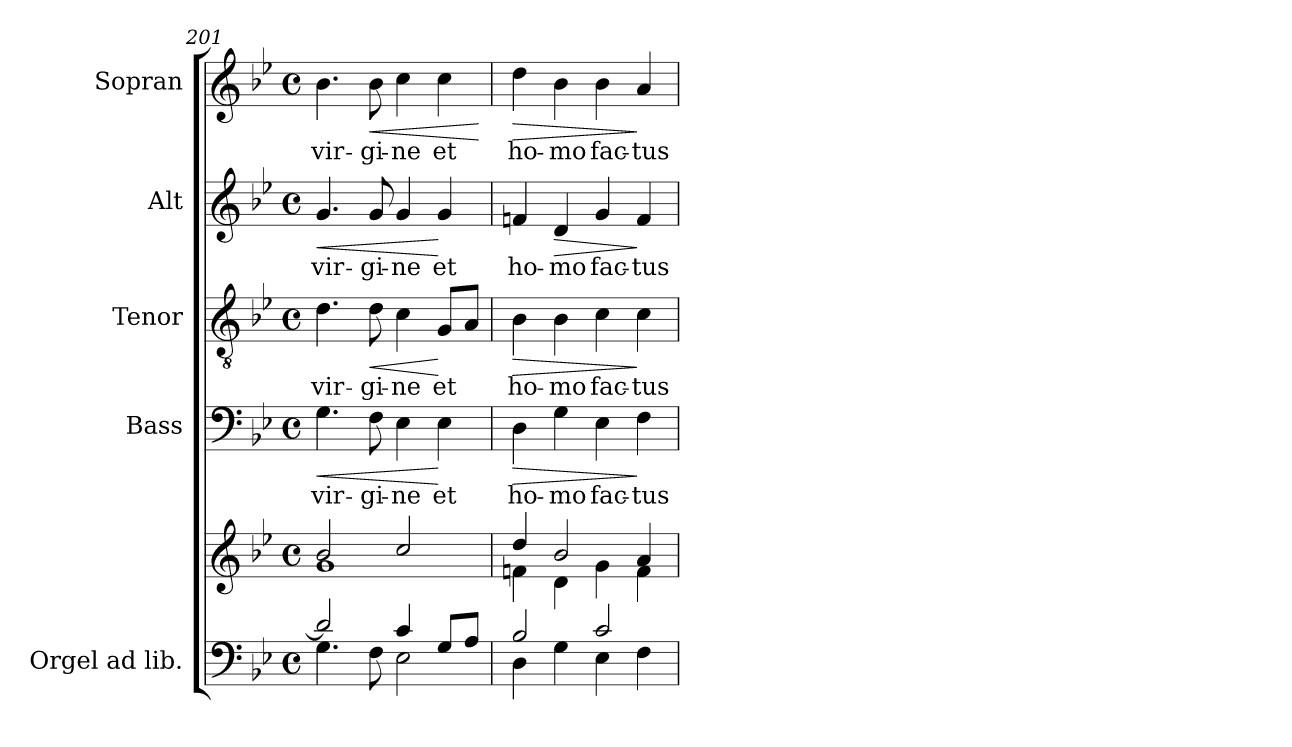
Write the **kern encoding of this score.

**kern	**kern	**kern	**text	**dynam	**kern	**text	**dynam	**kern	**text	**dynam	**kern	**text	**dynam
*part5	*part5	*part4	*part4	*part4	*part3	*part3	*part3	*part2	*part2	*part2	*part1	*part1	*part1
*staff6	*staff5	*staff4	*staff4	*staff4	*staff3	*staff3	*staff3	*staff2	*staff2	*staff2	*staff1	*staff1	*staff1
*I"Orgel ad lib.	*	*I"Bass	*	*	*I"Tenor	*	*	*I"Alt	*	*	*I"Sopran	*	*
*	*	*I'B.	*	*	*I'T.	*	*	*I'A.	*	*	*I'S.	*	*
*clefF4	*clefG2	*clefF4	*	*	*clefGv2	*	*	*clefG2	*	*	*clefG2	*	*
*k[b-e-]	*k[b-e-]	*k[b-e-]	*	*	*k[b-e-]	*	*	*k[b-e-]	*	*	*k[b-e-]	*	*
*B-:	*B-:	*B-:	*	*	*B-:	*	*	*B-:	*	*	*B-:	*	*
*M4/4	*M4/4	*M4/4	*	*	*M4/4	*	*	*M4/4	*	*	*M4/4	*	*
*met(c)	*met(c)	*met(c)	*	*	*met(c)	*	*	*met(c)	*	*	*met(c)	*	*
=201	=201	=201	=201	=201	=201	=201	=201	=201	=201	=201	=201	=201	=201
*^	*^	*	*	*	*	*	*	*	*	*	*	*	*
!	!	!	!	!	!LO:LY:b	!LO:HP:b	!	!LO:LY:b	!	!	!LO:LY:b	!LO:HP:b	!	!LO:LY:b	!
2d/]	4.G\	2b-/	1g	4.G\	vir-	<	4.d\	vir-	.	4.g/	vir-	<	4.b-\	vir-	.
!	!	!	!	!	!LO:LY:b	!	!	!LO:LY:b	!LO:HP:b	!	!LO:LY:b	!	!	!LO:LY:b	!LO:HP:b
.	8F\	.	.	8F\	-gi-	.	8d\	-gi-	<	8g/	-gi-	.	8b-\	-gi-	<
!	!	!	!	!	!LO:LY:b	!	!	!LO:LY:b	!	!	!LO:LY:b	!	!	!LO:LY:b	!
4c/	2E-\	2cc/	.	4E-\	-ne	.	4c\	-ne	.	4g/	-ne	.	4cc\	-ne	.
!	!	!	!	!	!LO:LY:b	!	!	!LO:LY:b	!	!	!LO:LY:b	!	!	!LO:LY:b	!
8G/L	.	.	.	4E-\	et	[	8G/L	et	[	4g/	et	[	4cc\	et	.
8A/J	.	.	.	.	.	.	8A/J	.	.	.	.	.	.	.	.
*v	*v	*	*	*	*	*	*	*	*	*	*	*	*	*	*
*	*v	*v	*	*	*	*	*	*	*	*	*	*	*	*
.	.	.	.	.	.	.	.	.	.	.	.	.	[
=202	=202	=202	=202	=202	=202	=202	=202	=202	=202	=202	=202	=202	=202
*^	*^	*	*	*	*	*	*	*	*	*	*	*	*
!	!	!	!	!	!LO:LY:b	!LO:HP:b	!	!LO:LY:b	!LO:HP:b	!	!LO:LY:b	!	!	!LO:LY:b	!LO:HP:b
2B-/	4D\	4dd/	4fn\	4D\	ho-	>	4B-\	ho-	>	4fn/	ho-	.	4dd\	ho-	>
!	!	!	!	!	!LO:LY:b	!	!	!LO:LY:b	!	!	!LO:LY:b	!LO:HP:b	!	!LO:LY:b	!
.	4G\	2b-/	4d\	4G\	-mo	.	4B-\	-mo	.	4d/	-mo	>	4b-\	-mo	.
!	!	!	!	!	!LO:LY:b	!	!	!LO:LY:b	!	!	!LO:LY:b	!	!	!LO:LY:b	!
2c/	4E-\	.	4g\	4E-\	fac-	.	4c\	fac-	.	4g/	fac-	.	4b-\	fac-	.
!	!	!	!	!	!LO:LY:b	!	!	!LO:LY:b	!	!	!LO:LY:b	!	!	!LO:LY:b	!
.	4F\	4a/	4f\	4F\	-tus	]	4c\	-tus	]	4f/	-tus	]	4a/	-tus	]
*v	*v	*	*	*	*	*	*	*	*	*	*	*	*	*	*
*	*v	*v	*	*	*	*	*	*	*	*	*	*	*	*
=	=	=	=	=	=	=	=	=	=	=	=	=	=
*-	*-	*-	*-	*-	*-	*-	*-	*-	*-	*-	*-	*-	*-
